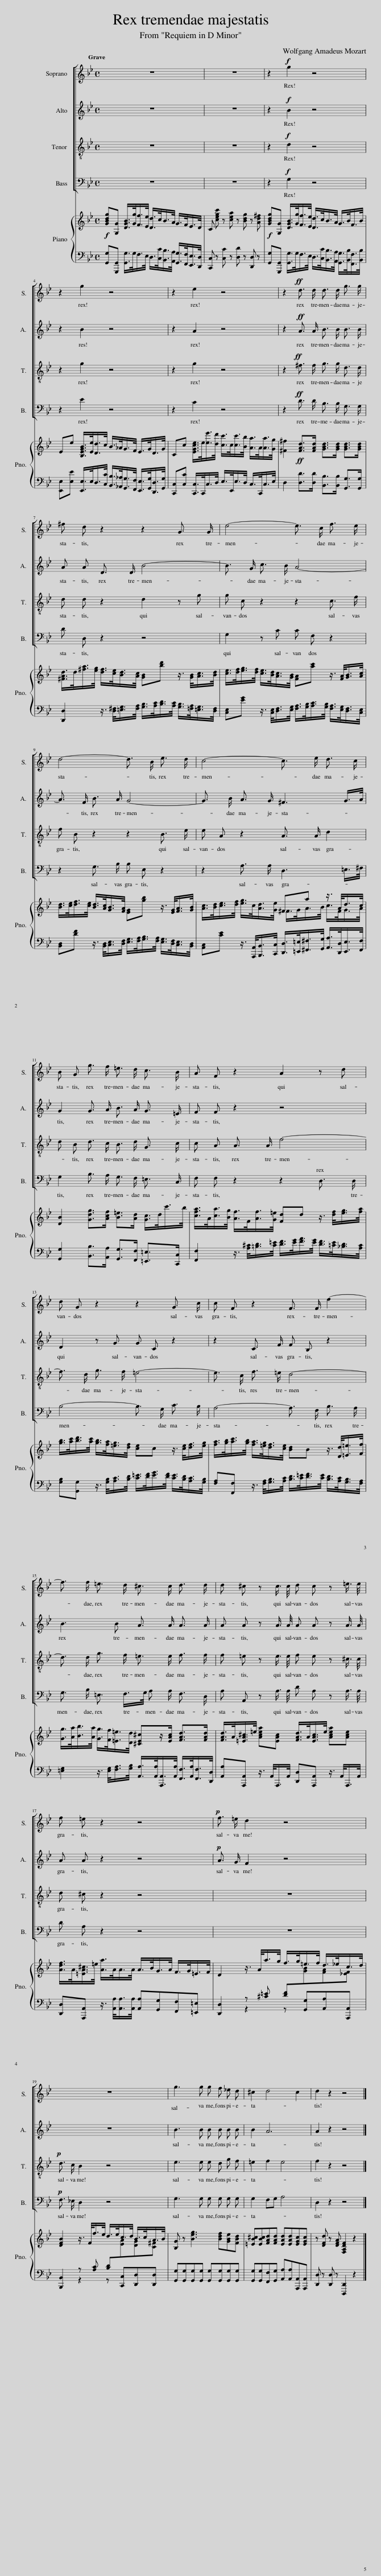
X:1
%%score [ 1 2 3 4 ] { ( 5 7 ) | ( 6 8 ) }
L:1/8
Q:1/4=45
M:4/4
I:linebreak $
K:Bb
V:1 treble
V:2 treble
V:3 treble-8
V:4 bass
V:5 treble
V:7 treble
V:6 bass
V:8 bass
V:1
 z8 | z8 | z2!f! g2 z4 |$ z2 g2 z4 | z2 e2 z4 | %5
 z2!ff! d3/2 d/ d3/2 d/ g3/2 g/ |$ ^f d z2 z2!f! G3/2 G/ | e4- e3/2 c/ f3/2 e/ |$ d4- d3/2 B/ e3/2 d/ | c4- c3/2 e/ d3/2 c/ |$ %10
 B !breath!G g3/2 f/ =e3/2 d/ c3/2 B/ | A F z2 A2 z d |$ d G z2 z2 G3/2 c/ | c F z2 F3/2 F/ f2- |$ f3/2 f/ =e3/2 d/ ^c3/2 c/ d3/2 d/ | %15
 d ^c z!ff! c3/4 c/4 d c z =e3/4 e/4 |$ f =e z2 z4 |!p! f3/2 =e/ d2 z4 |$ z8 |[Q:1/4=40]!pp!!>(! g3 g g[Q:1/4=35] f _e d!>)! | %20
[Q:1/4=30]!pp! ^c2 d4 c2 | d2 z2 z4 |] %22
V:2
 z8 | z8 | z2!f! B2 z4 |$ z2 B2 z4 | z2 A2 z4 | %5
 z2!ff! A3/2 A/ B3/2 B/ B3/2 B/ |$ A A!f! D3/2 D/ B4- | B3/2 G/ c3/2 B/ A4- |$ A3/2 F/ B3/2 A/ G4- | G3/2 B/ A3/2 G/ ^F3 G/>A/ |$ %10
 G2 G3/2 A/ B3/2 A/ G3/2 =E/ | F F z2 z4 |$ D2 z G G C z2 | z2 C3/2 F/ F B, z2 |$ B3 B A3/2 A/ A3/2 A/ | %15
 A A z!ff! A3/4 A/4 A A z A3/4 A/4 |$ A A z2 z4 |!p! A3/2 G/ F2 z4 |$ z8 |!pp!!>(! B3 B B B B B!>)! | %20
!pp! B2 A6 | A2 z2 z4 |] %22
V:3
 z8 | z8 | z2!f! d2 z4 |$ z2 g2 z4 | z2 g2 z4 | %5
 z2!ff! ^f3/2 f/ g3/2 g/ d3/2 d/ |$ d d z2!f! d2 z g | g c z2 z2 c3/2 f/ |$ f B z2 z2 B3/2 e/ | e A z2 A3/2 A/ d2 |$ %10
 d B d3/2 c/ B3/2 d/ G3/2 c/ | c A A3/2 A/ f4- |$ f3/2 d/ g3/2 f/ =e4- | e3/2 c/ f3/2 =e/ d4- |$ d3/2 d/ g3/2 f/ =e3/2 e/ f3/2 f/ | %15
 f =e z!ff! e3/4 e/4 f e z ^c3/4 c/4 |$ d ^c z2 z4 | z8 |$!p! d3/2 c/ B2 z4 |!pp!!>(! e3 e e d g f!>)! | %20
!pp! =e2 f2 e4 | f2 z2 z4 |] %22
V:4
 z8 | z8 | z2!f! G,2 z4 |$ z2 E2 z4 | z2 C2 z4 | %5
 z2!ff! D3/2 D/ B,3/2 B,/ G,3/2 G,/ |$ D D, z2 z4 |!f! G,2 z C C F, z2 |$ z2 G,3/2 B,/ B, E, z2 | z2 A,3/2 A,/ D,3 =E,/>^F,/ |$ %10
 G,2 B,3/2 A,/ G,3/2 F,/ =E,3/2 C,/ | F, F, z2 z2 D,3/2 D,/ |$ B,4- B,3/2 G,/ C3/2 B,/ | A,4- A,3/2 F,/ B,3/2 A,/ |$ G,3/2 B,/ =E,3/2 F,/>G,/ A, A,/ F,3/2 D,/ | %15
 A, A,, z!ff! A,3/4 A,/4 D A, z A,3/4 A,/4 |$ D A, z2 z4 | z8 |$!p! F,3/2 _E,/ D,2 z4 |!pp!!>(! G,3 G, G, G, G, G,!>)! | %20
!pp! G,2 F,G, A,4 | D,2 z2 z4 |] %22
V:5
!f! [GBdg][G,G] [DGB]/>[Gg]/[Ff]/>[Ee]/ [Dd]/>c/B/>A/ G/>F/E/>D/ | C [cegc'] z [cea] z [Bdg] z [Ad^f] |!f! [GBdg].[G,G] [DGB]/>[Gg]/[Ff]/>[Ee]/ [Dd]/>c/B/>A/ G/>B/F/>B/ |$ Ee [B,EGB]/>[Ee]/[Dd]/>c/ B/>_A/G/>F/ E/>G/D/>G/ | Cc [EGce]/>e/[ee']/>[dd']/ [cc']/>c/[cc']/>[Bb]/ [Aa]/>A/[Aa]/>[Gg]/ | %5
 [^F^f]2!ff! [FAd]>[FAd] [GBd]>[GBd] [GBd]>[GBd] |$ [^FAd]/>d/[^fa]/>!f![eg]/ [df]/>[ce]/[Bd]/>[Ac]/ [GB][bd'] z3/4 [GB]/<[Ac]/[Bd]/4 | [ce]/>[df]/[eg]/>[df]/ [ce]/>[Bd]/[Ac]/>[GB]/ [FA][ac'] z3/4 [FA]/<[GB]/[Ac]/4 |$ [Bd]/>[ce]/[df]/>[ce]/ [Bd]/>[Ac]/[GB]/>[FA]/ [EG][gb] z3/4 [EG]/<[FA]/[GB]/4 | [Ac]/>[Bd]/[ce]/>[df]/ [eg]/>c/[Ad]/>[Ge]/ ^Fa z3/4 A/<d/c/4 |$ %10
 [DB]2 [Gdg]>[Acf] [B=e]>[Ad] [Gc]/>d/c'/>b/ | [cfa]/>A/[ca]/>[Bg]/ [Af]/>F/[Af]/>[G=e]/ [Fd]d z3/4 [df]/<[eg]/[fa]/4 |$ [gb]/>[ac']/[bd']/>[ac']/ [gb]/>[fa]/[=eg]/>[df]/ [ce]c z3/4 [ce]/<[df]/[eg]/4 | [fa]/>[gb]/[ac']/>[gb]/ [fa]/>[=eg]/[df]/>[ce]/ [Bd]B z3/4 [Dd]/<[=E=e]/[Ff]/4 |$ [Gg]/>[Aa]/[Bb]/>[Aa]/ [Gg]/>[Ff]/[=E=e]/>[Dd]/ [^CE^c]z/[EAc]/ [FAd]>[FAd] | %15
 [FAd]/>A/[=EA^c]/>=e/ [Acea][EAc]!f! [FAd]/>A/[EAc]/>e/ [Acea][Ace] |$ [Adf]/>A/[=EA^c]/>=e/!>(! [Aa]/>A/A/>A/ A/>B/G/>A/ F/>G/=E/>F/!>)! |!p! D2 z3/4 A/<a/g/4 f/>g/=e/>f/ d/>_e/c/>d/ |$ [DFB]2 z3/4!>(! F/<f/e/4 d/>e/c/>d/ B/>c/A/>B/!>)! | [B,G]!pp! z [Beg]3 [Bdf][GBe][FBd] | %20
 [=EB^c][EBc][FAd][FAd] [EAd][EAd][EGc][EGc] | z [DFd] z [DFA] !fermata![F,A,DF]2 z2 |] %22
V:6
 [G,,G,][G,,,G,,] [G,,G,]/>!8vb(!G,,/F,,/>E,,/ D,,/>[C,,C,]/[B,,,B,,]/>[A,,,A,,]/ [G,,,G,,]/>[F,,,F,,]/[E,,,E,,]/>[D,,,D,,]/ | [C,,,C,,] z [C,,C,] z [D,,D,] z [D,,,D,,]!8vb)! z |!ped! [G,,G,].[G,,,G,,]!ped-up! [G,,G,]/>!8vb(!G,,/F,,/>E,,/ D,,/>[C,,C,]/[B,,,B,,]/>[A,,,A,,]/ [G,,,G,,]/>[B,,,B,,]/[F,,,F,,]/>[B,,,B,,]/!8vb)! |$!ped! [E,,E,][E,E]!ped-up! [E,,E,]/>!8vb(!E,,/D,,/>[C,,C,]/ [B,,,B,,]/>[_A,,,_A,,]/[G,,,G,,]/>[F,,,F,,]/ [E,,,E,,]/>[G,,,G,,]/[D,,,D,,]/>[G,,,G,,]/!8vb)! |!ped! [C,,C,][C,C]!ped-up! [C,,C,]/>C,,/C,/>D,/ E,/>E,,/E,/>D,/ C,/>C,,/C,/>E,/ | %5
 D,2!8vb(! [D,,D,]>[D,,D,] [B,,,B,,]>[B,,,B,,] [G,,,G,,]>[G,,,G,,] |$ [D,,,D,,]2!8vb)! z3/4 [D,^F,]/<[=E,G,]/[F,A,]/4 [G,B,]/>[A,C]/[B,D]/>[A,C]/ [G,B,]/>[=F,A,]/[=E,G,]/>[D,F,]/ | [C,E,][EG] z3/4 [C,E,]/<[D,F,]/[E,G,]/4 [F,A,]/>[G,B,]/[A,C]/>[G,B,]/ [F,A,]/>[E,G,]/[D,F,]/>[C,E,]/ |$ [B,,D,][DF] z3/4 [B,,D,]/<[C,E,]/[D,F,]/4 [E,G,]/>[F,A,]/[G,B,]/>[F,A,]/ [E,G,]/>[D,F,]/[C,E,]/>[B,,D,]/ | [A,,C,][CE] z3/4!8vb(! [A,,,,A,,,]/<[B,,,,B,,,]/[C,,,C,,]/4 [D,,,D,,]/>[=E,,,=E,,]/[^F,,,^F,,]/>[G,,,G,,]/ [A,,,A,,]/>[D,,,D,,]/[E,,,E,,]/>[F,,,F,,]/ |$ %10
 [G,,,G,,]2 [B,,,B,,]>[A,,,A,,] [G,,,G,,]>[F,,,F,,] [=E,,,=E,,]>[C,,,C,,] | [F,,,F,,]2!8vb)! z3/4 [A,^C]/<[=B,D]/[C=E]/4 [DF]/>[EG]/[FA]/>[EG]/ [DF]/>[=CE]/[_B,D]/>[A,C]/ |$ [G,B,][G,,G,] z3/4 [G,B,]/<[A,C]/[B,D]/4 [C=E]/>[DF]/[EG]/>[DF]/ [CE]/>[B,D]/[A,C]/>[G,B,]/ | [F,A,][F,,F,] z3/4 [F,A,]/<[G,B,]/[A,C]/4 [B,D]/>[C=E]/[DF]/>[CE]/ [B,D]/>[A,C]/[G,B,]/>[F,A,]/ |$ [=E,G,]2 z3/4 [E,G,]/<[F,A,]/[G,B,]/4 [A,,A,]/>[A,,A,]/[A,,,A,,]/>[A,,A,]/ [F,,F,]/>[A,,A,]/[F,,F,]/>[D,,D,]/ | %15
 [A,,A,][A,,,A,,] z3/4 A,,/<A,,,/A,,/4 [D,,D,][A,,,A,,] z3/4 A,,/<A,,,/A,,/4 |$ [D,,D,][A,,,A,,] z3/4 [A,,A,]/<[A,,A,]/[A,,A,]/4 [A,,A,][G,,G,][F,,F,][=E,,=E,] | [D,,D,]2 z [^C=E] [DF][I:staff -1][GB][FA][_EF] |$[I:staff +1] [B,,,B,,]2 z [A,C] [B,D][I:staff -1][EA][DG][C^F] |!pp!!ped![I:staff +1] [G,,G,][G,,G,][G,,G,][G,,G,]!ped-up!!ped! [G,,G,][G,,G,][G,,G,][G,,G,]!ped-up! | %20
!ped! [G,,G,][G,,G,]!ped-up![F,,F,][G,,G,]!ped! [A,,A,][A,,A,][A,,,A,,][A,,,A,,]!ped-up! | [D,,D,] z !>![D,,D,] z !>![D,,,D,,]2 z2 |] %22
V:7
 x8 | x8 | x8 |$ x8 | x8 | %5
 x8 |$ x8 | x8 |$ x8 | x4 ^F/>G/A/>B/ c/>F/G/>A/ |$ %10
 x8 | x8 |$ x8 | x8 |$ x8 | %15
 x8 |$ x8 | x8 |$ x8 | x8 | %20
 x8 | x8 |] %22
V:8
 x11/4!8vb(! x21/4 | x7!8vb)! x | x11/4!8vb(! x21/4!8vb)! |$ x11/4!8vb(! x21/4!8vb)! | x8 | %5
 x2!8vb(! x6 |$ x2!8vb)! x6 | x8 |$ x8 | x11/4!8vb(! x21/4 |$ %10
 x8 | x2!8vb)! x6 |$ x8 | x8 |$ x8 | %15
 x8 |$ x8 | x2 z2 z [G,,G,][A,,A,][A,,,A,,] |$ x2 z2 z [C,,C,][D,,D,][D,,D,] | x8 | %20
 x8 | x8 |] %22
